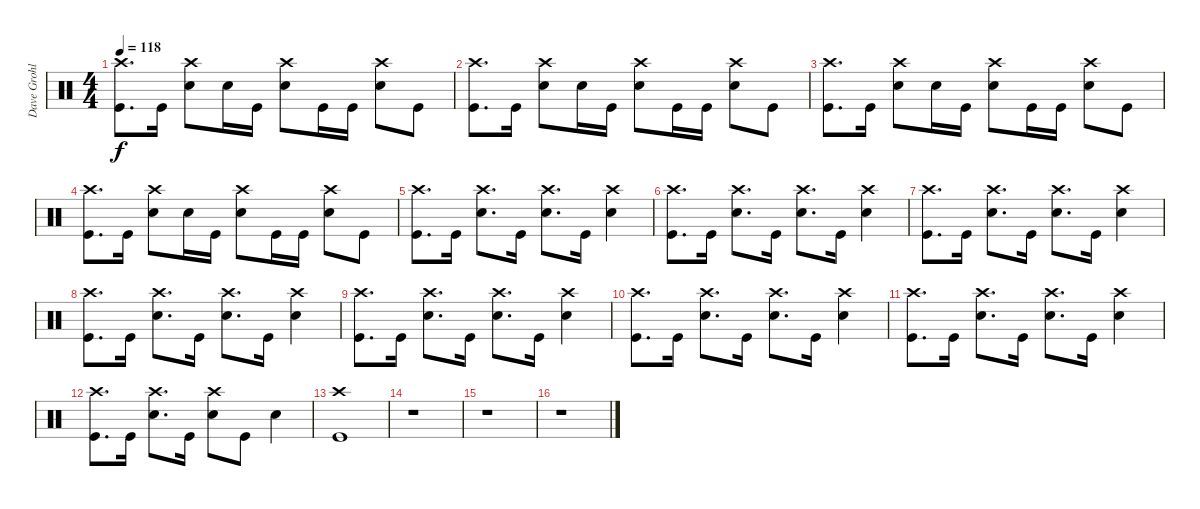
\track ("Dave Grohl" "Dave Grohl") {instrument percussion}
\staff {score}
\articulation defaults
\ts (4 4)
\tempo 118
\clef neutral
\ks c
("Crash high (hit)" "Kick (hit)").8{d dy f} "Kick (hit)".16 ("Crash high (hit)" "Snare (hit) 2").8 "Snare (hit) 2".16 "Kick (hit)".16 ("Crash high (hit)" "Snare (hit) 2").8 "Kick (hit)".16 "Kick (hit)".16 ("Crash high (hit)" "Snare (hit) 2").8 "Kick (hit)".8 |
("Crash high (hit)" "Kick (hit)").8{d} "Kick (hit)".16 ("Crash high (hit)" "Snare (hit) 2").8 "Snare (hit) 2".16 "Kick (hit)".16 ("Crash high (hit)" "Snare (hit) 2").8 "Kick (hit)".16 "Kick (hit)".16 ("Crash high (hit)" "Snare (hit) 2").8 "Kick (hit)".8 |
("Crash high (hit)" "Kick (hit)").8{d} "Kick (hit)".16 ("Crash high (hit)" "Snare (hit) 2").8 "Snare (hit) 2".16 "Kick (hit)".16 ("Crash high (hit)" "Snare (hit) 2").8 "Kick (hit)".16 "Kick (hit)".16 ("Crash high (hit)" "Snare (hit) 2").8 "Kick (hit)".8 |
("Crash high (hit)" "Kick (hit)").8{d} "Kick (hit)".16 ("Crash high (hit)" "Snare (hit) 2").8 "Snare (hit) 2".16 "Kick (hit)".16 ("Crash high (hit)" "Snare (hit) 2").8 "Kick (hit)".16 "Kick (hit)".16 ("Crash high (hit)" "Snare (hit) 2").8 "Kick (hit)".8 |
("Crash high (hit)" "Kick (hit)").8{d} "Kick (hit)".16 ("Crash high (hit)" "Snare (hit) 2").8{d} "Kick (hit)".16 ("Crash high (hit)" "Snare (hit) 2").8{d} "Kick (hit)".16 ("Crash high (hit)" "Snare (hit) 2").4 |
("Crash high (hit)" "Kick (hit)").8{d} "Kick (hit)".16 ("Crash high (hit)" "Snare (hit) 2").8{d} "Kick (hit)".16 ("Crash high (hit)" "Snare (hit) 2").8{d} "Kick (hit)".16 ("Crash high (hit)" "Snare (hit) 2").4 |
("Crash high (hit)" "Kick (hit)").8{d} "Kick (hit)".16 ("Crash high (hit)" "Snare (hit) 2").8{d} "Kick (hit)".16 ("Crash high (hit)" "Snare (hit) 2").8{d} "Kick (hit)".16 ("Crash high (hit)" "Snare (hit) 2").4 |
("Crash high (hit)" "Kick (hit)").8{d} "Kick (hit)".16 ("Crash high (hit)" "Snare (hit) 2").8{d} "Kick (hit)".16 ("Crash high (hit)" "Snare (hit) 2").8{d} "Kick (hit)".16 ("Crash high (hit)" "Snare (hit) 2").4 |
("Crash high (hit)" "Kick (hit)").8{d} "Kick (hit)".16 ("Crash high (hit)" "Snare (hit) 2").8{d} "Kick (hit)".16 ("Crash high (hit)" "Snare (hit) 2").8{d} "Kick (hit)".16 ("Crash high (hit)" "Snare (hit) 2").4 |
("Crash high (hit)" "Kick (hit)").8{d} "Kick (hit)".16 ("Crash high (hit)" "Snare (hit) 2").8{d} "Kick (hit)".16 ("Crash high (hit)" "Snare (hit) 2").8{d} "Kick (hit)".16 ("Crash high (hit)" "Snare (hit) 2").4 |
("Crash high (hit)" "Kick (hit)").8{d} "Kick (hit)".16 ("Crash high (hit)" "Snare (hit) 2").8{d} "Kick (hit)".16 ("Crash high (hit)" "Snare (hit) 2").8{d} "Kick (hit)".16 ("Crash high (hit)" "Snare (hit) 2").4 |
("Crash high (hit)" "Kick (hit)").8{d} "Kick (hit)".16 ("Crash high (hit)" "Snare (hit) 2").8{d} "Kick (hit)".16 ("Crash high (hit)" "Snare (hit) 2").8 "Kick (hit)".8 "Snare (hit) 2".4 |
("Crash high (hit)" "Kick (hit)").1 |
r.1 |
r.1 |
r.1
